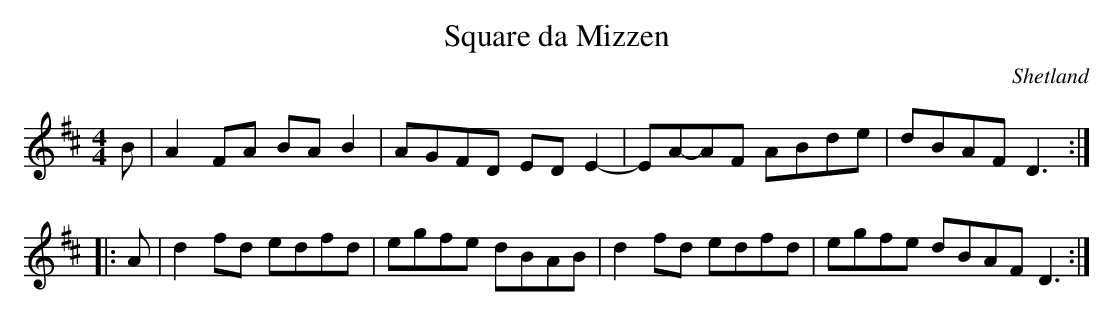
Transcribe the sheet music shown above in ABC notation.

X:1
T:Square da Mizzen
M:4/4
O:Shetland
K:D
B | A2FA BAB2 | AGFD EDE2- |EA-AF ABde | dBAF D3 ::
A | d2fd edfd | egfe dBAB  | d2fd edfd | egfe dBAF D3 :|
